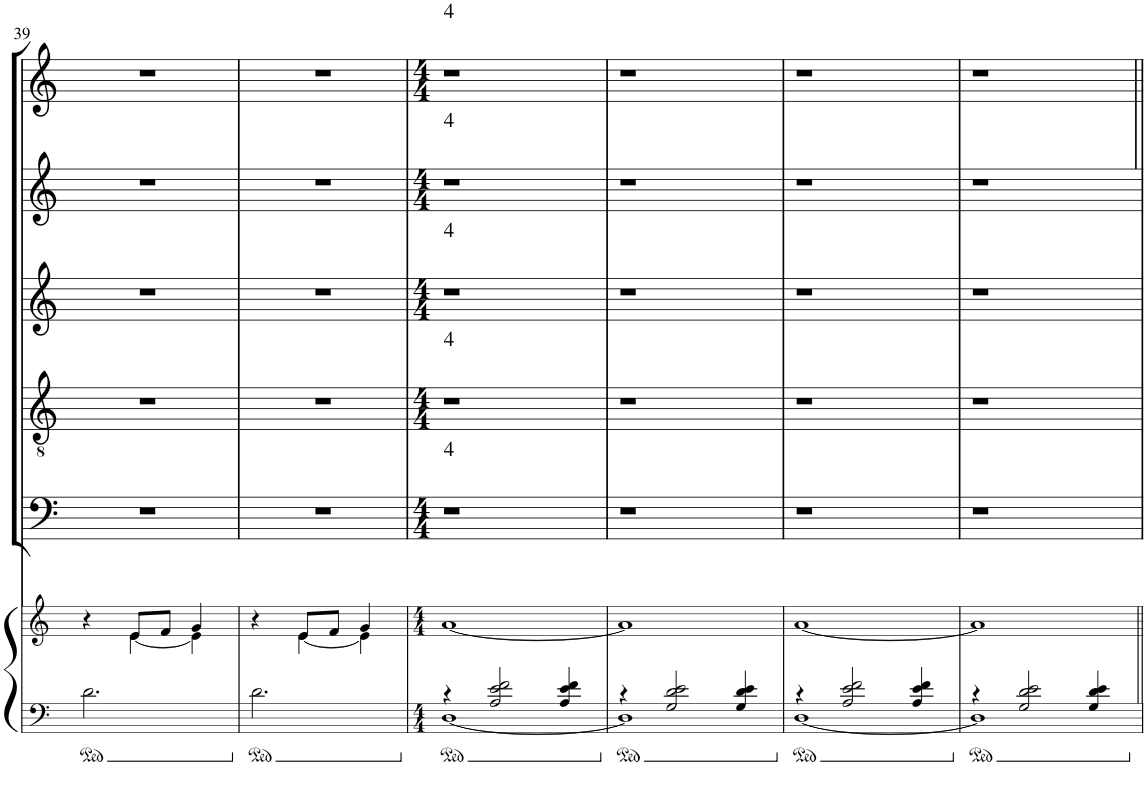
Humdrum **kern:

**kern	**kern
*part2	*part1
*staff2	*staff1
*I"LH	*I"RH
!!LO:PB:g=z
*clefF4	*clefG2
*k[]	*k[]
*M3/4	*M3/4
*ped	*
=39	=39
*	*^
2.d\	4r	4ryy
.	8e/L	[4e\
.	8f/J	.
.	4g/	4e\]
=40	=40	=40
*Xped	*	*
*ped	*	*
2.d\	4r	4ryy
.	8e/L	[4e\
.	8f/J	.
.	4g/	4e\]
=41	=41	=41
*M4/4	*M4/4	*
*Xped	*	*
*ped	*	*
*^	*	*
4r	[1D	4ryy	[1a
2A/ 2e/ 2f/	.	4ryy	.
.	.	2ryy	.
4A/ 4e/ 4f/	.	.	.
=42	=42	=42	=42
*Xped	*	*	*
*ped	*	*	*
4r	1D]	4ryy	1a]
2G/ 2d/ 2e/	.	4ryy	.
.	.	2ryy	.
4G/ 4d/ 4e/	.	.	.
=43	=43	=43	=43
*Xped	*	*	*
*ped	*	*	*
4r	[1D	4ryy	[1a
2A/ 2e/ 2f/	.	4ryy	.
.	.	2ryy	.
4A/ 4e/ 4f/	.	.	.
=44	=44	=44	=44
*Xped	*	*	*
*ped	*	*	*
4r	1D]	4ryy	1a]
2G/ 2d/ 2e/	.	4ryy	.
.	.	2ryy	.
4G/ 4d/ 4e/	.	.	.
*v	*v	*	*
*	*v	*v
*Xped	*
=||	=||
*-	*-
